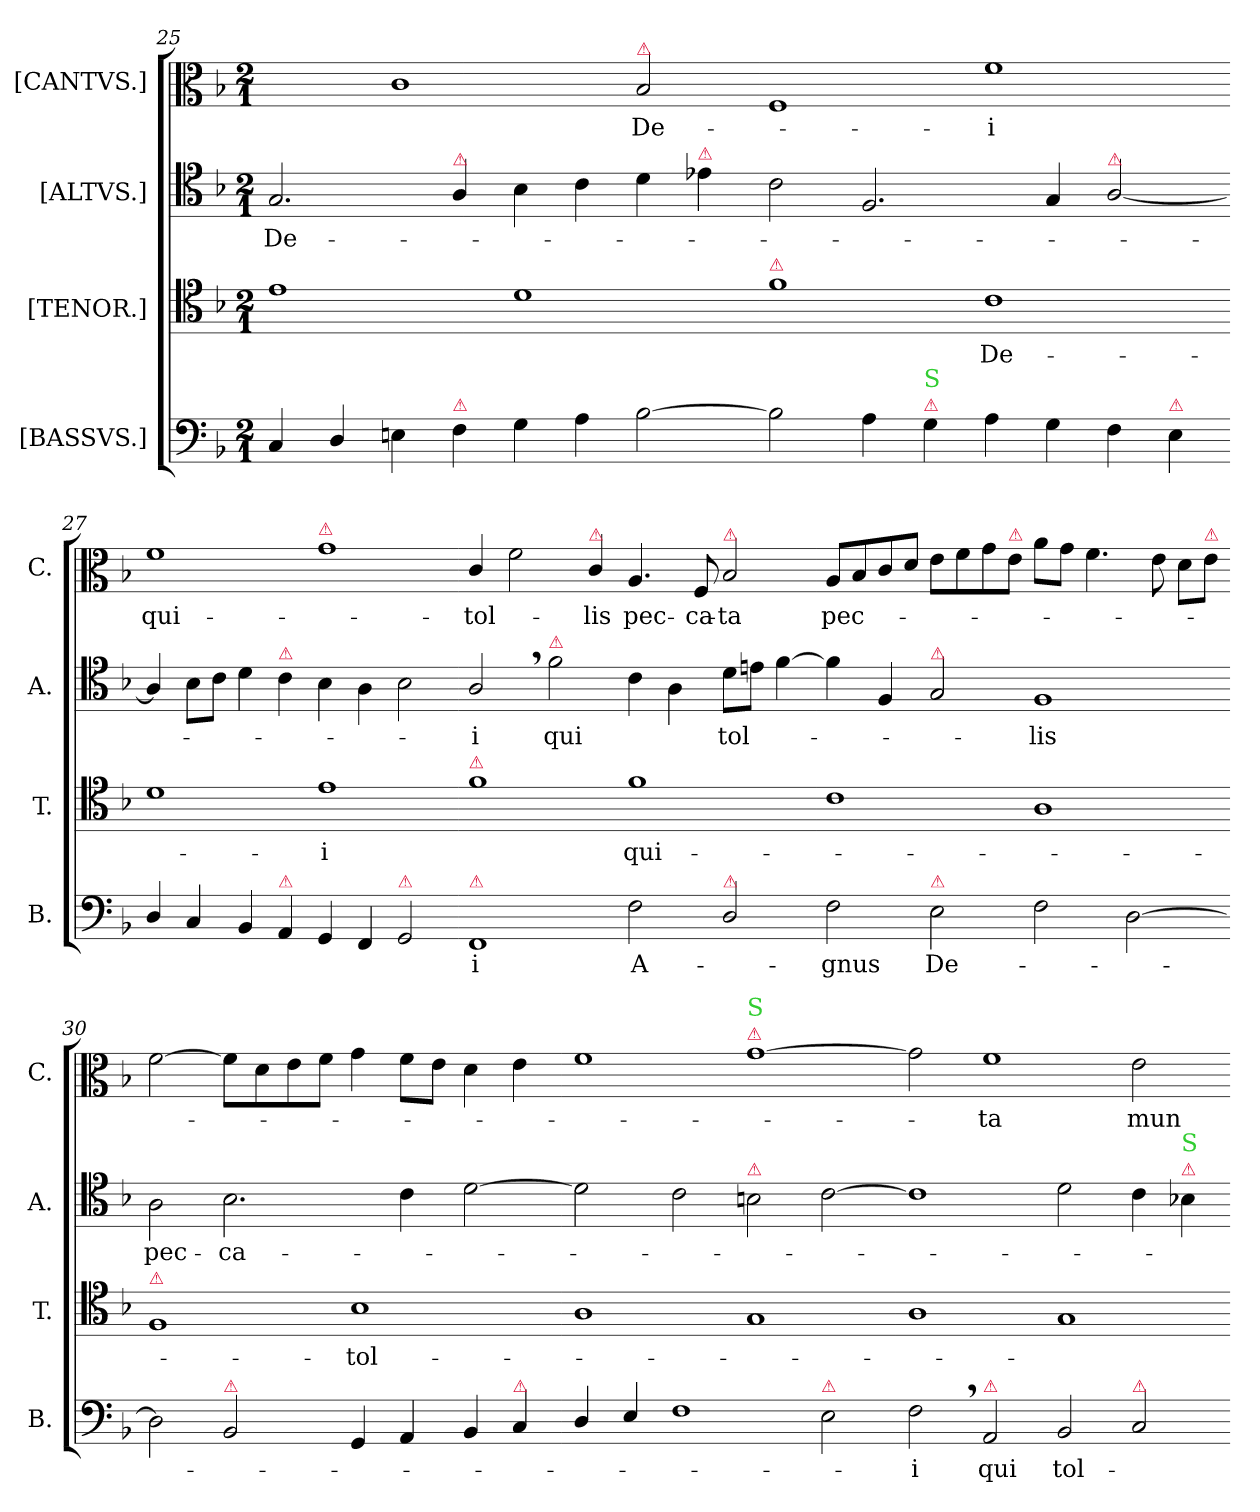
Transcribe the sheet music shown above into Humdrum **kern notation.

**kern	**text	**kern	**text	**kern	**text	**kern	**text
*part4	*part4	*part3	*part3	*part2	*part2	*part1	*part1
*staff4	*staff4	*staff3	*staff3	*staff2	*staff2	*staff1	*staff1
*I"[BASSVS.]	*	*I"[TENOR.]	*	*I"[ALTVS.]	*	*I"[CANTVS.]	*
*I'B.	*	*I'T.	*	*I'A.	*	*I'C.	*
*clefF4	*	*clefC4	*	*clefC4	*	*clefC3	*
*k[b-]	*	*k[b-]	*	*k[b-]	*	*k[b-]	*
*M2/1	*	*M2/1	*	*M2/1	*	*M2/1	*
=25	=25	=25	=25	=25	=25	=25	=25
4C/	.	1e\	.	2.G/	De-	2ryy	.
4D/	.	.	.	.	.	.	.
4En\	.	.	.	.	.	1c\	.
!	!	!	!	!LO:TX:a:color=crimson:t=⚠	!	!	!
!LO:TX:a:color=crimson:t=⚠	!	!	!	!	!	!	!
4F\	.	.	.	4A/	.	.	.
4G\	.	1d\	.	4B-\	.	.	.
4A\	.	.	.	4c\	.	.	.
!	!	!	!	!	!	!LO:TX:a:color=crimson:t=⚠	!
[2B-\	.	.	.	4d\	.	2B-/	De-
!	!	!	!	!LO:TX:a:color=crimson:t=⚠	!	!	!
.	.	.	.	4e-X\	.	.	.
=26-	=26-	=26-	=26-	=26-	=26-	=26-	=26-
!	!	!LO:TX:a:color=crimson:t=⚠	!	!	!	!	!
2B-\]	.	1f\	.	2c\	.	1F/	.
4A\	.	.	.	2.F/	.	.	.
!LO:TX:a:color=crimson:t=⚠	!	!	!	!	!	!	!
!LO:TX:a:color=limegreen:t=S	!	!	!	!	!	!	!
4G\	.	.	.	.	.	.	.
4A\	.	1c\	De-	.	.	1f\	-i
4G\	.	.	.	4G/	.	.	.
!	!	!	!	!LO:TX:a:color=crimson:t=⚠	!	!	!
4F\	.	.	.	[2A/	.	.	.
!LO:TX:a:color=crimson:t=⚠	!	!	!	!	!	!	!
4E\	.	.	.	.	.	.	.
=27-	=27-	=27-	=27-	=27-	=27-	=27-	=27-
4D/	.	1d\	.	4A/]	.	1f\	qui-
4C/	.	.	.	8B-\L	.	.	.
.	.	.	.	8c\J	.	.	.
4BB-/	.	.	.	4d\	.	.	.
!	!	!	!	!LO:TX:a:color=crimson:t=⚠	!	!	!
!LO:TX:a:color=crimson:t=⚠	!	!	!	!	!	!	!
4AA/	.	.	.	4c\	.	.	.
!	!	!	!	!	!	!LO:TX:a:color=crimson:t=⚠	!
4GG/	.	1e\	-i	4B-\	.	1g\	.
4FF/	.	.	.	4A\	.	.	.
!LO:TX:a:color=crimson:t=⚠	!	!	!	!	!	!	!
2GG/	.	.	.	2B-\	.	.	.
=28-	=28-	=28-	=28-	=28-	=28-	=28-	=28-
!	!	!LO:TX:a:color=crimson:t=⚠	!	!	!	!	!
!LO:TX:a:color=crimson:t=⚠	!	!	!	!	!	!	!
1FF/	-i	1f\	.	2A,/	-i	4c/	-tol-
.	.	.	.	.	.	2f\	.
!	!	!	!	!LO:TX:a:color=crimson:t=⚠	!	!	!
.	.	.	.	2f\	qui	.	.
!	!	!	!	!	!	!LO:TX:a:color=crimson:t=⚠	!
.	.	.	.	.	.	4c/	-lis
2F\	A-	1f\	qui-	4c\	.	4.A/	pec-
.	.	.	.	4A\	.	.	.
.	.	.	.	.	.	8F/	-ca-
!	!	!	!	!	!	!LO:TX:a:color=crimson:t=⚠	!
!LO:TX:a:color=crimson:t=⚠	!	!	!	!	!	!	!
2D/	.	.	.	8d\L	tol-	2B-/	-ta
.	.	.	.	8en\J	.	.	.
.	.	.	.	[4f\	.	.	.
=29-	=29-	=29-	=29-	=29-	=29-	=29-	=29-
2F\	-gnus	1c\	.	4f\]	.	8A/L	pec-
.	.	.	.	.	.	8B-/	.
.	.	.	.	4F/	.	8c/	.
.	.	.	.	.	.	8d/J	.
!	!	!	!	!LO:TX:a:color=crimson:t=⚠	!	!	!
!LO:TX:a:color=crimson:t=⚠	!	!	!	!	!	!	!
2E\	De-	.	.	2G/	.	8e\L	.
.	.	.	.	.	.	8f\	.
.	.	.	.	.	.	8g\	.
!	!	!	!	!	!	!LO:TX:a:color=crimson:t=⚠	!
.	.	.	.	.	.	8e\J	.
2F\	.	1A\	.	1F/	-lis	8a\L	.
.	.	.	.	.	.	8g\J	.
.	.	.	.	.	.	4.f\	.
[2D\	.	.	.	.	.	.	.
.	.	.	.	.	.	8e\	.
.	.	.	.	.	.	8d\L	.
!	!	!	!	!	!	!LO:TX:a:color=crimson:t=⚠	!
.	.	.	.	.	.	8e\J	.
=30-	=30-	=30-	=30-	=30-	=30-	=30-	=30-
!	!	!LO:TX:a:color=crimson:t=⚠	!	!	!	!	!
2D\]	.	1F/	.	2A\	pec-	[2f\	.
!LO:TX:a:color=crimson:t=⚠	!	!	!	!	!	!	!
2BB-/	.	.	.	2.B-\	-ca-	8f\L]	.
.	.	.	.	.	.	8d\	.
.	.	.	.	.	.	8e\	.
.	.	.	.	.	.	8f\J	.
4GG/	.	1B-\	-tol-	.	.	4g\	.
4AA/	.	.	.	4c\	.	8f\L	.
.	.	.	.	.	.	8e\J	.
4BB-/	.	.	.	[2d\	.	4d\	.
!LO:TX:a:color=crimson:t=⚠	!	!	!	!	!	!	!
4C/	.	.	.	.	.	4e\	.
=31-	=31-	=31-	=31-	=31-	=31-	=31-	=31-
4D/	.	1A\	.	2d\]	.	1f\	.
4E/	.	.	.	.	.	.	.
1F\	.	.	.	2c\	.	.	.
!	!	!	!	!	!	!LO:TX:a:color=crimson:t=⚠	!
!	!	!	!	!	!	!LO:TX:a:color=limegreen:t=S	!
!	!	!	!	!LO:TX:a:color=crimson:t=⚠	!	!	!
.	.	1G/	.	2Bn\	.	[1g\	.
!LO:TX:a:color=crimson:t=⚠	!	!	!	!	!	!	!
2E\	.	.	.	[2c\	.	.	.
=32-	=32-	=32-	=32-	=32-	=32-	=32-	=32-
2F,\	-i	1A\	.	1c\]	.	2g\]	.
!LO:TX:a:color=crimson:t=⚠	!	!	!	!	!	!	!
2AA/	qui	.	.	.	.	1f\	-ta
2BB-/	tol-	1G/	.	2d\	.	.	.
!LO:TX:a:color=crimson:t=⚠	!	!	!	!	!	!	!
2C/	.	.	.	4c\	.	2e\	mun-
!	!	!	!	!LO:TX:a:color=crimson:t=⚠	!	!	!
!	!	!	!	!LO:TX:a:color=limegreen:t=S	!	!	!
.	.	.	.	4B-X\	.	.	.
=-	=-	=-	=-	=-	=-	=-	=-
*-	*-	*-	*-	*-	*-	*-	*-
